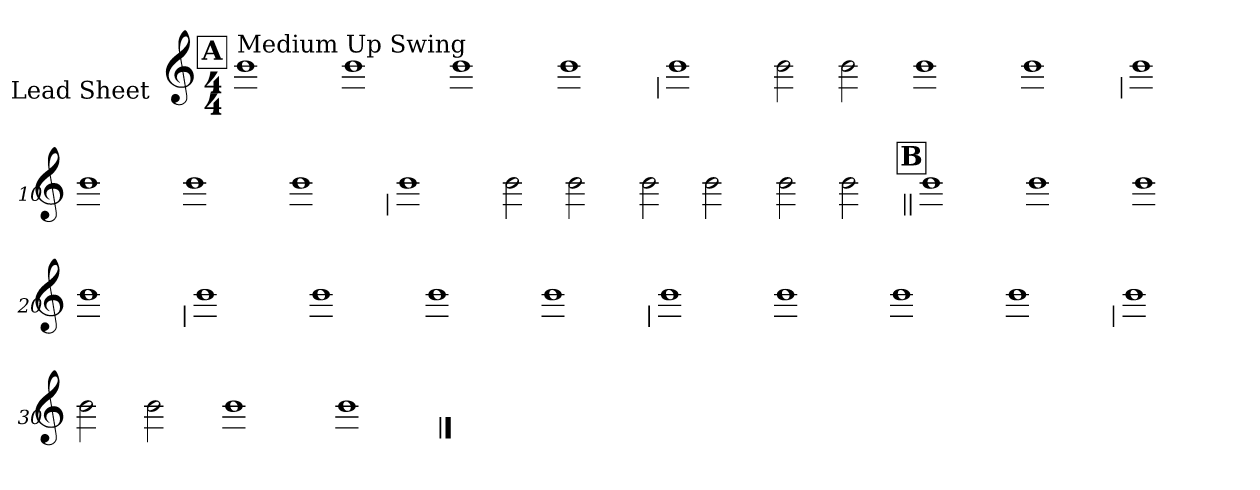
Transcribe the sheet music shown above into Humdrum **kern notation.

**kern
*part1
*staff1
*I"Lead Sheet
*stria0
*clefG2
*k[]
*C:
*M4/4
!!LO:REH:place=s1:a:t=A
=1||
!LO:TX:a:t=Medium Up Swing
1b
=2-
1b
=3-
1b
=4-
1b
!!LO:LB:g=z
=5
1b
=6-
2b
2b
=7-
1b
=8-
1b
!!LO:LB:g=z
=9
1b
=10-
1b
=11-
1b
=12-
1b
!!LO:LB:g=z
=13
1b
=14-
2b
2b
=15-
2b
2b
=16-
2b
2b
!!LO:LB:g=z
!!LO:REH:place=s1:a:t=B
=17||
1b
=18-
1b
=19-
1b
=20-
1b
!!LO:LB:g=z
=21
1b
=22-
1b
=23-
1b
=24-
1b
!!LO:LB:g=z
=25
1b
=26-
1b
=27-
1b
=28-
1b
!!LO:LB:g=z
=29
1b
=30-
2b
2b
=31-
1b
=32-
1b
==
*-
